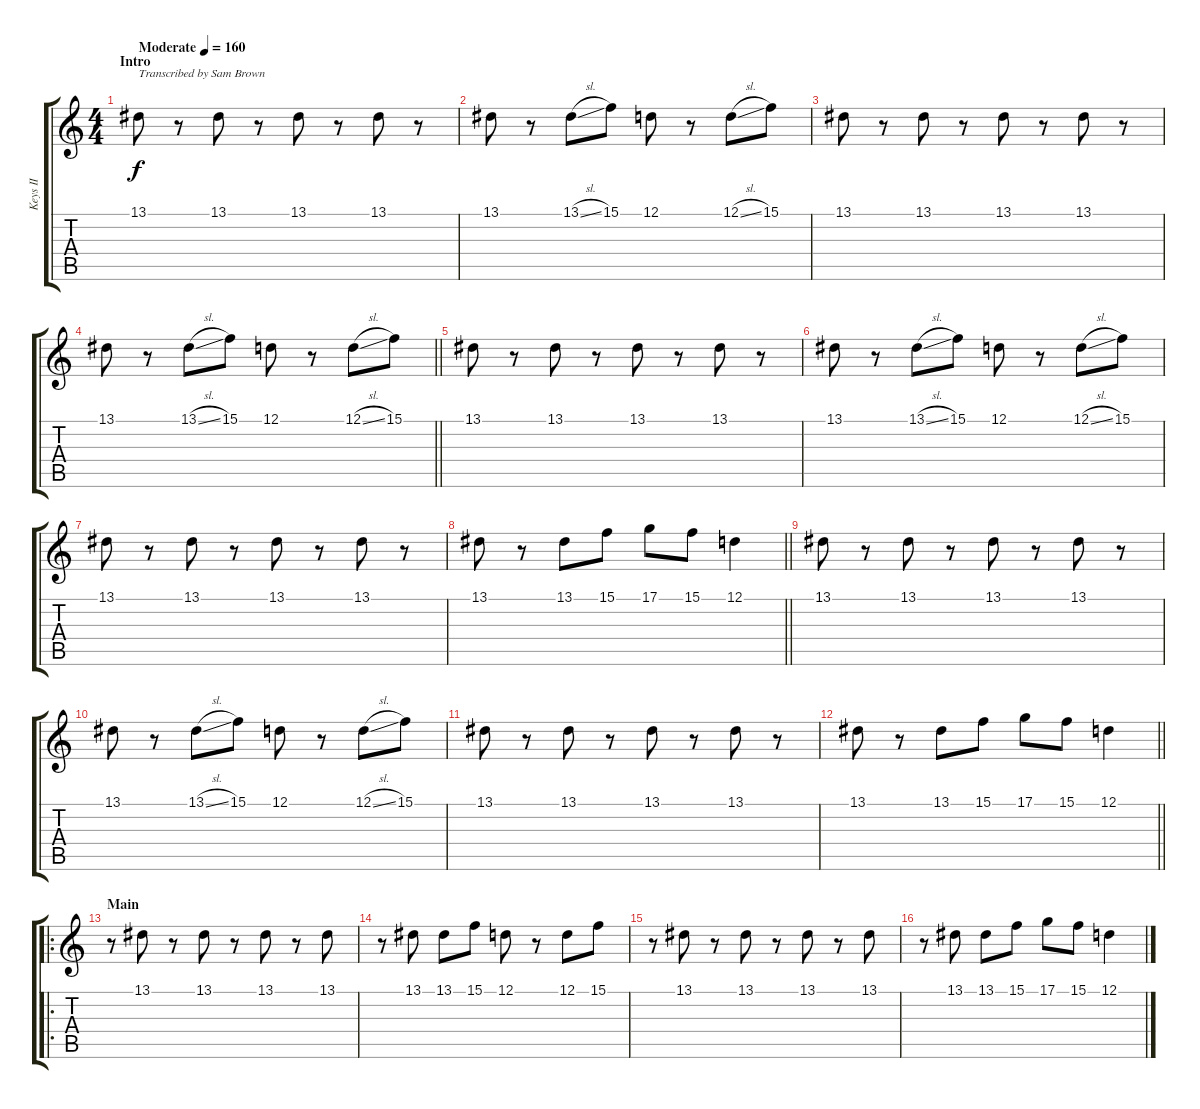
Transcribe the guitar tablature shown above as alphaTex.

\track ("Keys II" "Keys II") {instrument lead2sawtooth}
\staff {score tabs}
\tuning (D4 A3 F3 C3 G2 C2) {hide}
\ts (4 4)
\section ("" "Intro")
\tempo (160 "Moderate")
\clef g2
\ks c
13.1.8{txt "Transcribed by Sam Brown" dy f instrument lead2sawtooth} r.8 13.1.8 r.8 13.1.8 r.8 13.1.8 r.8 |
13.1.8 r.8 13.1{sl}.8 15.1.8 12.1.8 r.8 12.1{sl}.8 15.1.8 |
13.1.8 r.8 13.1.8 r.8 13.1.8 r.8 13.1.8 r.8 |
\barLineRight lightlight
13.1.8 r.8 13.1{sl}.8 15.1.8 12.1.8 r.8 12.1{sl}.8 15.1.8 |
\section ("" "")
13.1.8 r.8 13.1.8 r.8 13.1.8 r.8 13.1.8 r.8 |
13.1.8 r.8 13.1{sl}.8 15.1.8 12.1.8 r.8 12.1{sl}.8 15.1.8 |
13.1.8 r.8 13.1.8 r.8 13.1.8 r.8 13.1.8 r.8 |
\barLineRight lightlight
13.1.8 r.8 13.1.8 15.1.8 17.1.8 15.1.8 12.1.4 |
\section ("" "")
13.1.8 r.8 13.1.8 r.8 13.1.8 r.8 13.1.8 r.8 |
13.1.8 r.8 13.1{sl}.8 15.1.8 12.1.8 r.8 12.1{sl}.8 15.1.8 |
13.1.8 r.8 13.1.8 r.8 13.1.8 r.8 13.1.8 r.8 |
\barLineRight lightlight
13.1.8 r.8 13.1.8 15.1.8 17.1.8 15.1.8 12.1.4 |
\ro
\section ("" "Main")
r.8 13.1.8 r.8 13.1.8 r.8 13.1.8 r.8 13.1.8 |
r.8 13.1.8 13.1.8 15.1.8 12.1.8 r.8 12.1.8 15.1.8 |
r.8 13.1.8 r.8 13.1.8 r.8 13.1.8 r.8 13.1.8 |
r.8 13.1.8 13.1.8 15.1.8 17.1.8 15.1.8 12.1.4
